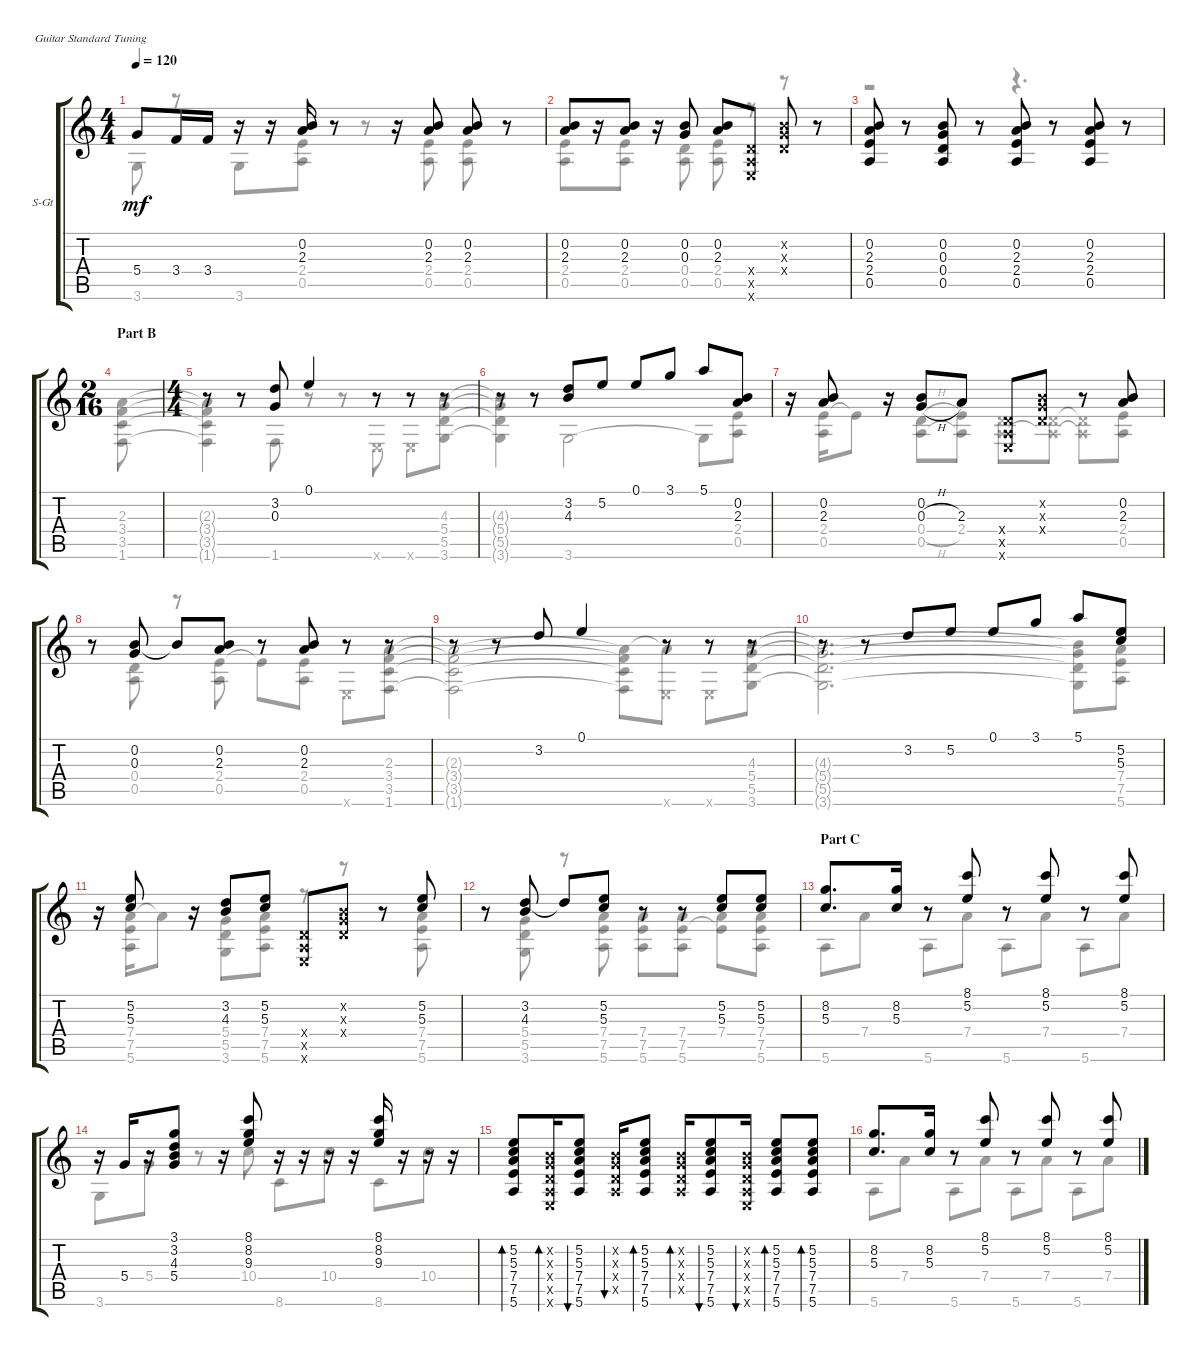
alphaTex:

\defaultSystemsLayout 4
\bracketExtendMode groupsimilarinstruments
\firstSystemTrackNameOrientation horizontal
\otherSystemsTrackNameOrientation horizontal
\track ("Solo guitar (without capo)" "S-Gt") {instrument acousticguitarsteel}
\staff {score tabs}
\tuning (E4 B3 G3 D3 A2 E2)
\voice
\ts (4 4)
\tempo 120
\clef g2
\ks c
5.4.8{dy mf} 3.4.16 3.4.16 r.16 r.16 (2.3 0.2).16 r.8 r.16 (0.2 2.3).8 (2.3 0.2).8 r.8 |
(2.3 0.2).8 r.16 (0.2 2.3).8 r.16 (0.3 0.2).8 (0.2 2.3).8 (0.4{x} 0.5{x} 0.6{x}).8 (0.3{x} 0.2{x} 0.4{x}).8 r.8 |
(0.2 2.3 2.4 0.5).8 r.8 (0.4 0.5 0.3 0.2).8 r.8 (0.2 2.3 2.4 0.5).8 r.8 (0.5 2.4 2.3 0.2).8 r.8 |
\ts (2 16)
\section ("" "Part B")
|
\ts (4 4)
r.8 r.8 (3.2 0.3).8 0.1.4 r.8 r.8 r.8 |
r.8 r.8 (3.2 4.3).8 5.2.8 0.1.8 3.1.8 5.1.8 (0.2 2.3).8 |
r.16 (2.3 0.2).8 r.16 (0.3{h} 0.2).8 2.3.8 (0.6{x} 0.5{x} 0.4{x}).8 (0.4{x} 0.3{x} 0.2{x}).8 r.8 (0.2 2.3).8 |
r.8 (0.2 0.3).8 0.2{t}.8 (2.3 0.2).8 r.8 (2.3 0.2).8 r.8 r.8 |
r.8 r.8 3.2.8 0.1.4 r.8 r.8 r.8 |
r.8 r.8 3.2.8 5.2.8 0.1.8 3.1.8 5.1.8 (5.2 5.3).8 |
r.16 (5.3 5.2).8 r.16 (4.3 3.2).8 (5.3 5.2).8 (0.6{x} 0.5{x} 0.4{x}).8 (0.3{x} 0.2{x} 0.4{x}).8 r.8 (5.2 5.3).8 |
r.8 (3.2 4.3).8 3.2{t}.8 (5.3 5.2).8 r.8 r.8 (5.2 5.3).8 (5.2 5.3).8 |
\section ("" "Part C")
(8.2 5.3).8{d} (8.2 5.3).16 r.8 (8.1 5.2).8 r.8 (5.2 8.1).8 r.8 (8.1 5.2).8 |
r.16 5.4.16 r.16 (5.4 3.1 3.2 4.3).8 r.16 (8.1 8.2 9.3).8 r.16 r.16 r.16 r.16 (9.3 8.2 8.1).16 r.16 r.16 r.16 |
(5.6 7.5 7.4 5.3 5.2).8{bd 30} (0.6{x} 0.5{x} 0.4{x} 0.3{x} 0.2{x}).16{bd 30} (5.2 5.3 7.4 7.5 5.6).8{bu 30} (0.5{x} 0.4{x} 0.3{x} 0.2{x}).16{bu 30} (5.6 7.5 7.4 5.3 5.2).8{bd 30} (0.5{x} 0.4{x} 0.3{x} 0.2{x}).16{bd 30} (5.2 5.3 7.4 7.5 5.6).8{bu 30} (0.4{x} 0.3{x} 0.2{x} 0.6{x} 0.5{x}).16{bu 30} (5.6 7.5 7.4 5.3 5.2).8{bd 30} (5.6 7.5 7.4 5.3 5.2).8{bd 30} |
(8.2 5.3).8{d} (8.2 5.3).16 r.8 (8.1 5.2).8 r.8 (5.2 8.1).8 r.8 (8.1 5.2).8
\voice
\clef g2
\ottava regular
\simile none
\ks c
3.6.8{dy mf} r.8 3.6.8 (0.5 2.4).8 r.8 (0.5 2.4).8 (2.4 0.5).8 r.8 |
(2.4 0.5).8 r.16 (0.5 2.4).8 r.16 (0.4 0.5).8 (0.5 2.4).8 r.8 r.8 r.8 |
r.2 r.4{d} r.8 |
(2.3 3.4 3.5 1.6).8 |
(1.6{t} 3.5{t} 3.4{t} 2.3{t}).4 1.6.8 r.8 r.8 0.6{x}.8 0.6{x}.8 (4.3 5.4 5.5 3.6).8 |
(4.3{t} 5.4{t} 5.5{t} 3.6{t}).4 3.6.2 3.6{t}.8 (0.5 2.4).8 |
r.16 (0.5 2.4).16 2.4{t}.8 (0.5 0.4{h}).8 (2.4 0.5{t}).8 (0.4{x} 0.5{x}).8 (0.4{x} 0.5{x t}).8 (0.4{x t} 0.5{x t}).8 (0.5 2.4).8 |
r.8 (0.5 0.4).8 r.8 (0.5 2.4).8 2.4{t}.8 (0.5 2.4).8 0.6{x}.8 (3.5 1.6 3.4 2.3).8 |
(1.6{t} 3.5{t} 3.4{t} 2.3{t}).2 (1.6{t} 3.5{t} 3.4{t} 2.3{t}).8 (0.6{x} 2.3{t}).8 0.6{x}.8 (4.3 5.4 5.5 3.6).8 |
(4.3{t} 5.4{t} 5.5{t} 3.6{t}).2{d} (3.6{t} 5.5{t} 5.4{t} 4.3{t}).8 (7.4 7.5 5.6).8 |
r.16 (7.5 7.4 5.6).16 7.4{t}.8 (5.5 5.4 3.6).8 (7.5 7.4 5.6).8 r.8 r.8 r.8 (7.5 7.4 5.6).8 |
r.8 (5.5 5.4 3.6).8 r.8 (7.5 7.4 5.6).8 (7.4 5.6 7.5).8 (7.5 7.4 5.6).8 (7.5{t} 7.4).8 (7.4 7.5 5.6).8 |
5.6.8 7.4.8 5.6.8 7.4.8 5.6.8 7.4.8 5.6.8 7.4.8 |
3.6.8 5.4.8 r.8 10.4.8 8.6.8 10.4.8 8.6.8 10.4.8 |
|
5.6.8 7.4.8 5.6.8 7.4.8 5.6.8 7.4.8 5.6.8 7.4.8
